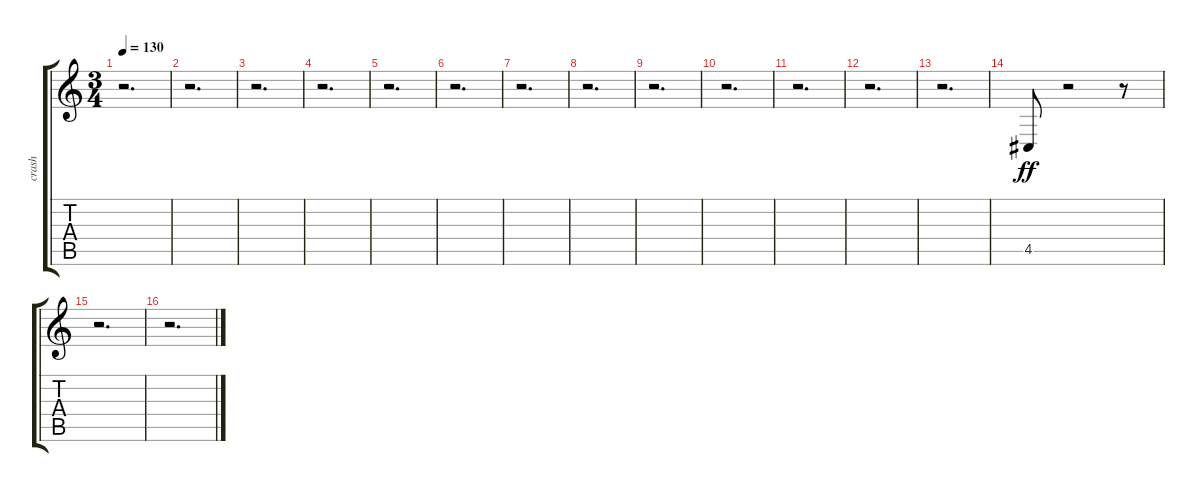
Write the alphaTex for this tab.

\track ("crash" "crash") {instrument drawbarorgan}
\staff {score tabs}
\tuning (E4 B3 G3 D3 A2 E2) {hide}
\ts (3 4)
\tempo 130
\clef g2
\ks c
r.2{d dy fff} |
r.2{d} |
r.2{d} |
r.2{d} |
r.2{d} |
r.2{d} |
r.2{d} |
r.2{d} |
r.2{d} |
r.2{d} |
r.2{d} |
r.2{d} |
r.2{d} |
4.5.8{dy ff} r.2 r.8 |
r.2{d} |
r.2{d}
